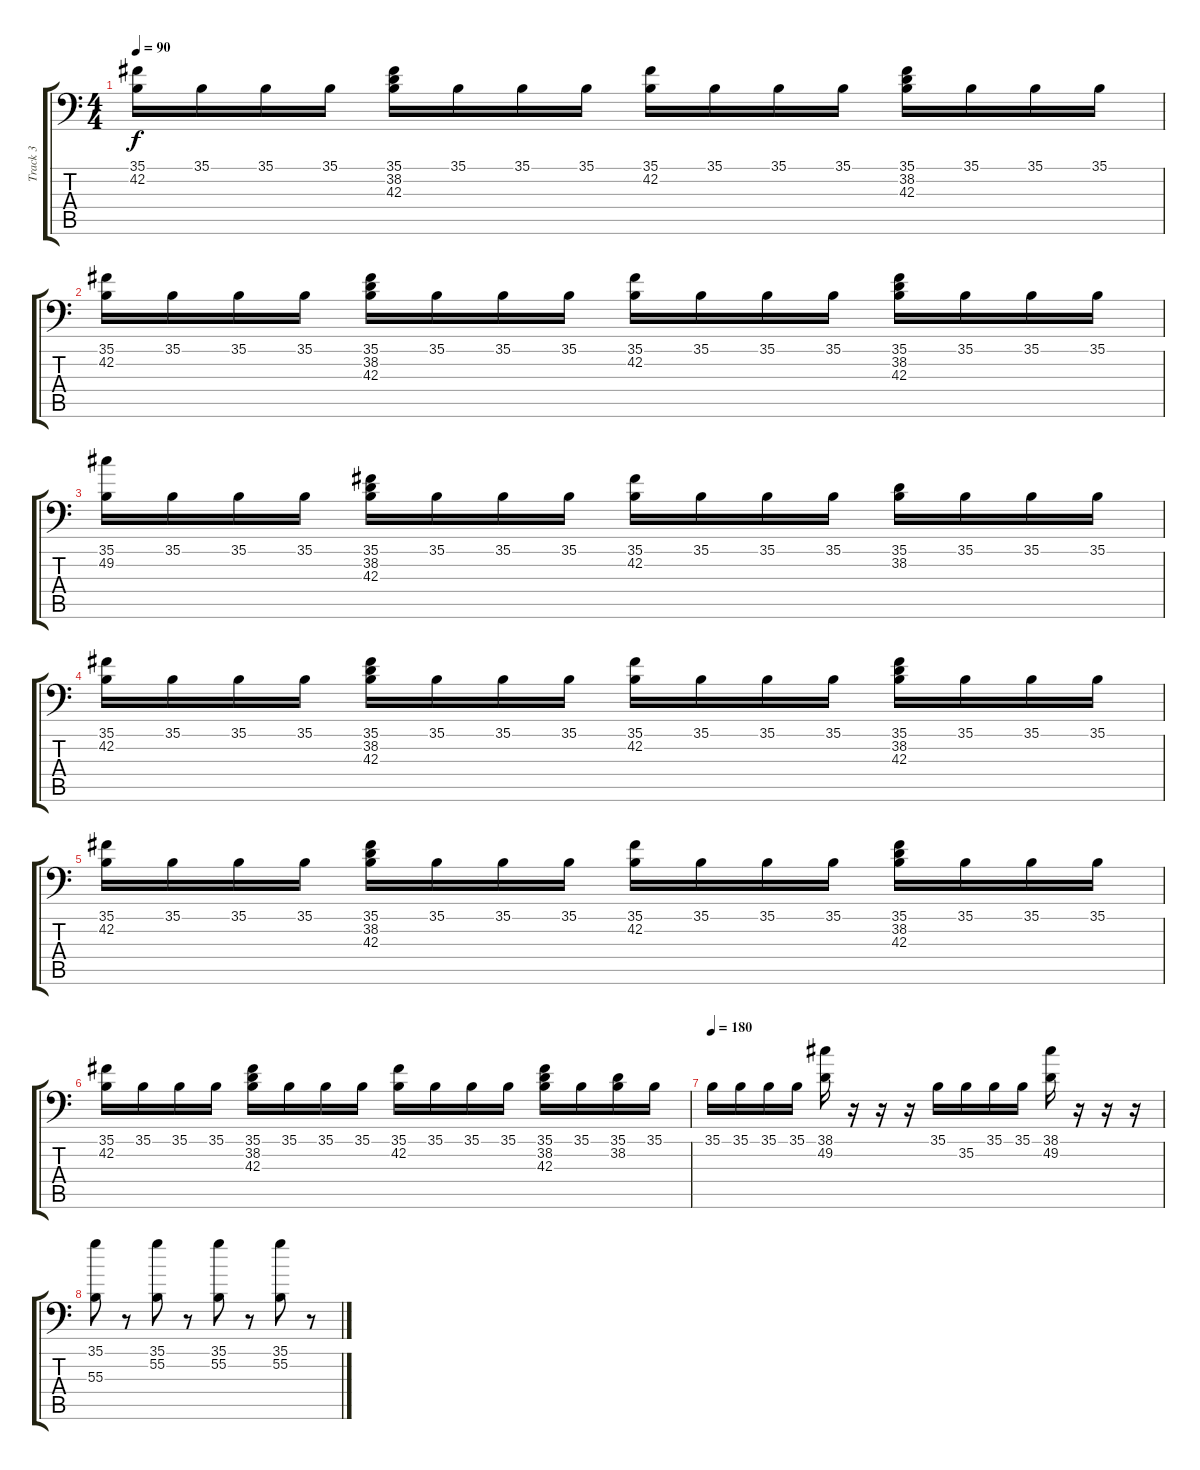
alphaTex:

\track ("Track 3" "Track 3") {instrument acousticgrandpiano}
\staff {score tabs}
\tuning (C-1 C-1 C-1 C-1 C-1 C-1) {hide}
\ts (4 4)
\tempo 90
\clef f4
\ks c
(35.1 42.2).16{dy f} 35.1.16 35.1.16 35.1.16 (35.1 38.2 42.3).16 35.1.16 35.1.16 35.1.16 (35.1 42.2).16 35.1.16 35.1.16 35.1.16 (35.1 38.2 42.3).16 35.1.16 35.1.16 35.1.16 |
(35.1 42.2).16 35.1.16 35.1.16 35.1.16 (35.1 38.2 42.3).16 35.1.16 35.1.16 35.1.16 (35.1 42.2).16 35.1.16 35.1.16 35.1.16 (35.1 38.2 42.3).16 35.1.16 35.1.16 35.1.16 |
(35.1 49.2).16 35.1.16 35.1.16 35.1.16 (35.1 38.2 42.3).16 35.1.16 35.1.16 35.1.16 (35.1 42.2).16 35.1.16 35.1.16 35.1.16 (35.1 38.2).16 35.1.16 35.1.16 35.1.16 |
(35.1 42.2).16 35.1.16 35.1.16 35.1.16 (35.1 38.2 42.3).16 35.1.16 35.1.16 35.1.16 (35.1 42.2).16 35.1.16 35.1.16 35.1.16 (35.1 38.2 42.3).16 35.1.16 35.1.16 35.1.16 |
(35.1 42.2).16 35.1.16 35.1.16 35.1.16 (35.1 38.2 42.3).16 35.1.16 35.1.16 35.1.16 (35.1 42.2).16 35.1.16 35.1.16 35.1.16 (35.1 38.2 42.3).16 35.1.16 35.1.16 35.1.16 |
(35.1 42.2).16 35.1.16 35.1.16 35.1.16 (35.1 38.2 42.3).16 35.1.16 35.1.16 35.1.16 (35.1 42.2).16 35.1.16 35.1.16 35.1.16 (35.1 38.2 42.3).16 35.1.16 (35.1 38.2).16 35.1.16 |
\tempo 180
35.1.16 35.1.16 35.1.16 35.1.16 (38.1 49.2).16 r.16 r.16 r.16 35.1.16 35.2.16 35.1.16 35.1.16 (38.1 49.2).16 r.16 r.16 r.16 |
(35.1 55.3).8 r.8 (35.1 55.2).8 r.8 (35.1 55.2).8 r.8 (35.1 55.2).8 r.8
